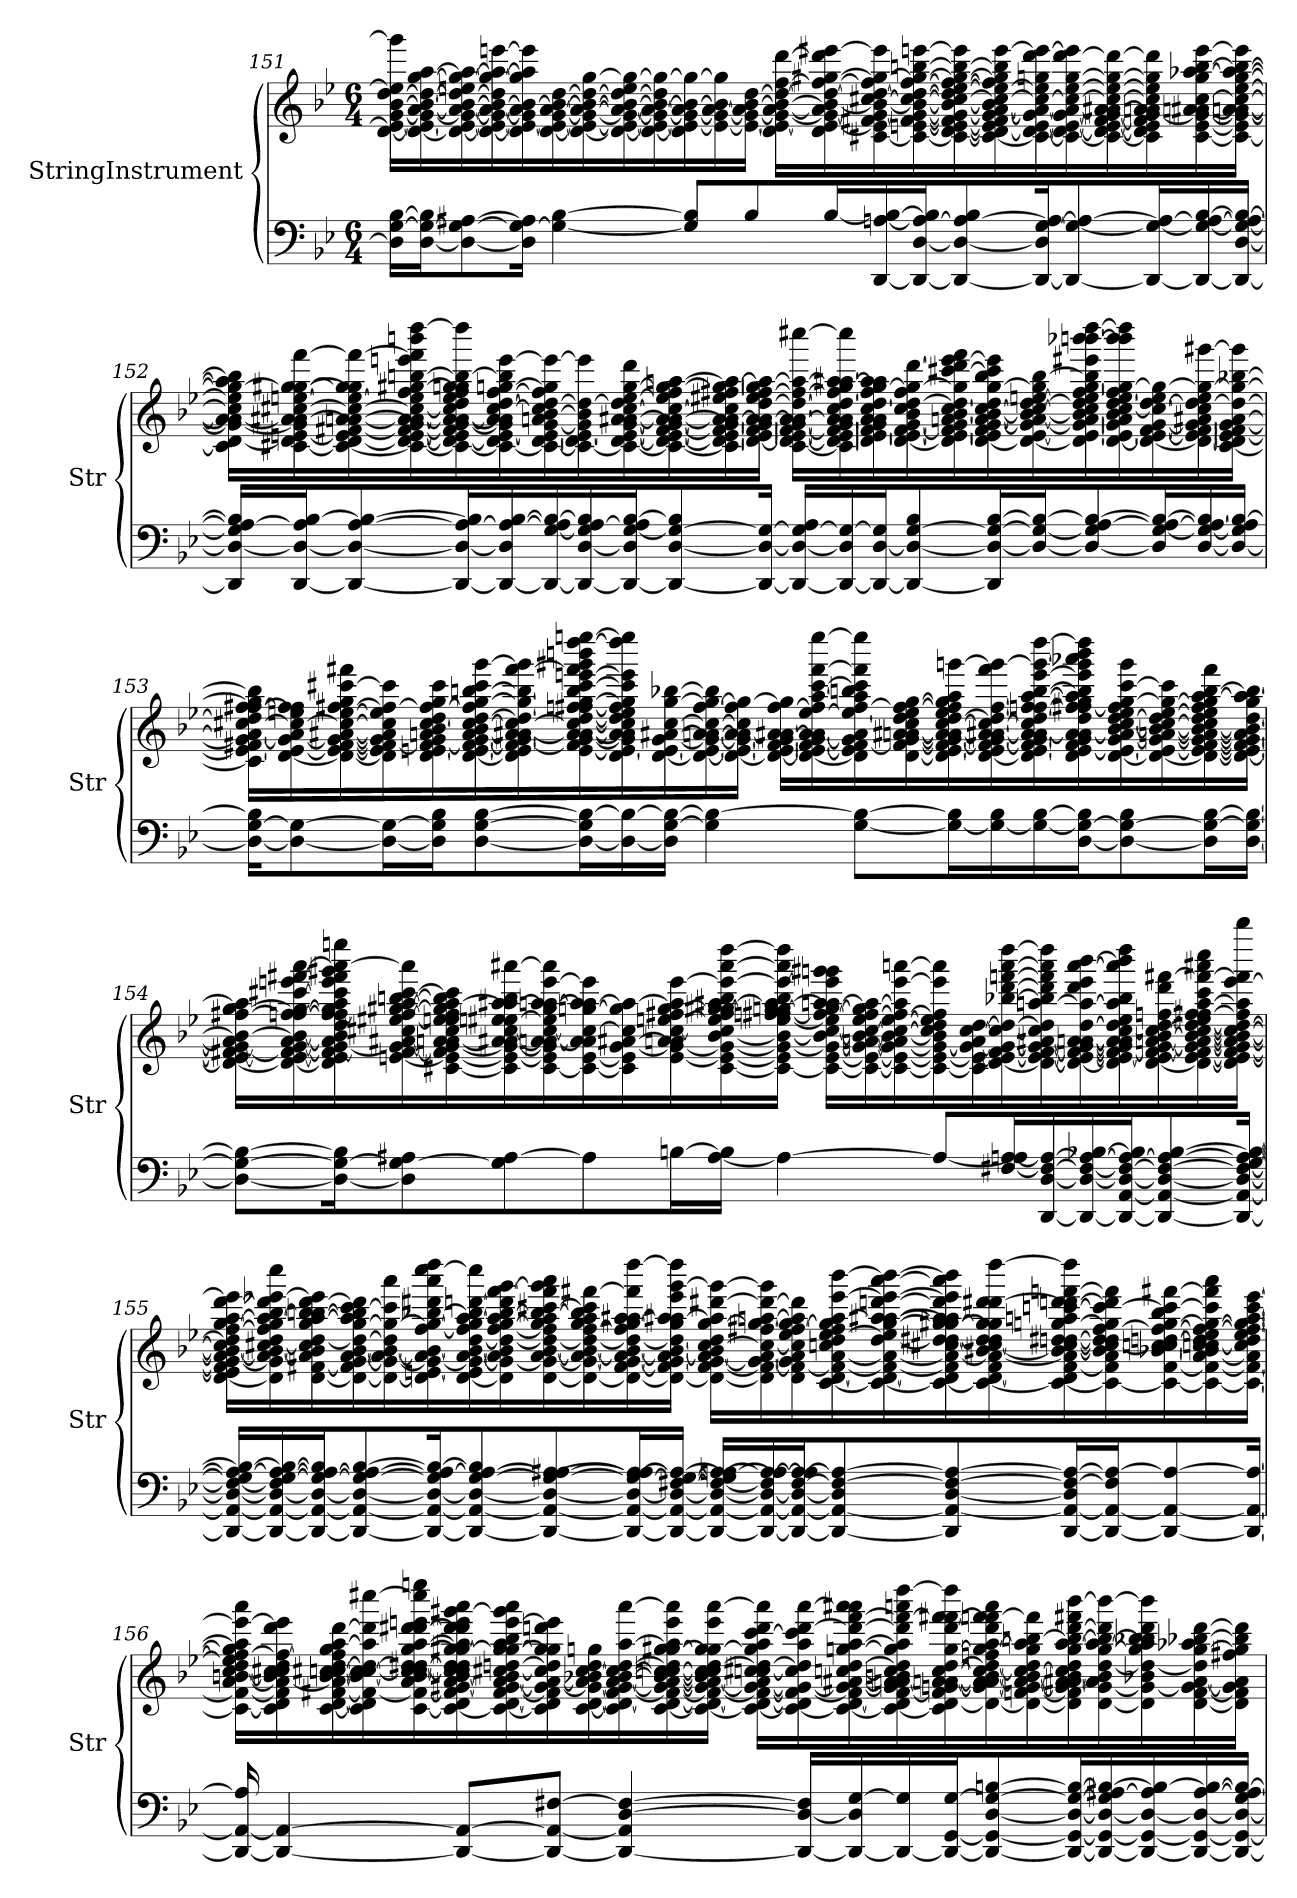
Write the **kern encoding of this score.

**kern	**kern
*part2	*part1
*staff2	*staff1
*I"StringInstrument	*I"StringInstrument
*I'Str	*I'Str
!!LO:LB:g=z
*clefF4	*clefG2
*k[b-e-]	*k[b-e-]
*M6/4	*M6/4
=151	=151
16D\] [16G\ [16B-\LL	[16d\ 16e\_ [16g\ [16b-\ [16dd\ 16ee\] 16ggg#\]LL
[16D\ 16G\_ 16B-\]J	16d\_ 16e\_ 16g\_ [16a\ 16b-\_ 16dd\_ [16gg\ [16aa\
8D\_ 8G\_ [8A#X\	16d\_ 16e\_ 16g\_ 16a\_ 16b-\_ 16dd\_ 16een\ 16gg\_ 16aa\_
.	16d\_ 16e\_ 16g\_ 16a\_ 16b-\_ 16dd\] 16gg\_ 16aa\_ [16eeen\
16D\] 16G\_ 16A#\]Jk	16d\] 16e\_ 16g\] 16a\] 16b-\_ 16gg\] 16aa\] 16eee\]
4G\_ [4B-\	[16d\ 16e\_ [16g\ [16a\ 16b-\_ [16dd\
.	16d\_ 16e\_ 16g\_ 16a\_ 16b-\_ 16dd\_ [16gg\
.	16d\_ 16e\_ 16g\_ 16a\_ 16b-\_ 16dd\_ 16ee\ 16gg\_
.	16d\_ 16e\_ 16g\_ 16a\_ 16b-\_ 16dd\] 16gg\_
8G/] 8B-/]L	16d\] 16e\_ 16g\_ 16a\] 16b-\_ 16gg\_
.	16e\_ 16g\_ [16a\ 16b-\] 16gg\]
8B-/	16e\_ 16g\_ 16a\] [16b-\ [16dd\JJ
.	16d\ 16e\_ 16g\_ [16a\ 16b-\_ 16dd\_ [16ff\ [16ddd\LL
[16B-/L	16d\ 16e\_ 16g\_ 16a\] 16b-\_ 16dd\_ 16ff\_ [16gg#X\ 16ddd\] [16eee#X\
[16DD/ [16An/ 16B-/_	[16c#X\ 16e\] 16f#X\ 16g\_ 16b-\_ [16cc#X\ 16dd\_ 16ff\] 16gg#\_ 16eee#\]
16DD/_ [16D/ 16A/_ 16B-/]J	16c#\_ [16en\ [16f#\ 16g\_ 16b-\_ 16cc#\_ 16dd\_ [16ff\ 16gg#\_ [16bbn\ [16eeen\
8DD/_ 8D/_ 8A/_ 8B-/	16c#\_ [16d\ 16e\_ 16f#\] 16g\_ 16b-\_ 16cc#\_ 16dd\] [16ee\ 16ff\_ 16gg#\_ 16bb\_ 16eee\]
.	16c#\_ 16d\_ 16e\] 16f#\ 16g\_ [16a\ 16b-\] 16cc#\_ 16ee\_ 16ff\] 16gg#\] 16bb\] [16eee\
16DD/_ 16D/] [16G/ 16A/_K	16c#\_ 16d\_ [16e\ 16g\] 16a\_ 16cc#\_ 16ee\] 16ggn\ 16ddd\ 16eee\_
8DD/_ 8G/_ 8A/_	16c#\_ 16d\_ 16e\_ [16g\ 16a\_ 16cc#\_ [16ee\ [16gg\ [16ddd\ 16eee\]
.	16c#\_ 16d\_ 16e\_ [16f#\ 16g\_ 16a\] [16a#X\ 16cc#\_ 16ee\_ 16gg\_ 16ddd\_
16DD/_ 16G/_ 16A/_L	16c#\] 16d\] 16e\] 16f#\] 16g\_ 16an\ 16a#\] 16cc#\] 16ee\] 16gg\] 16ddd\]
16DD/_ 16G/_ 16A/_ [16B-/	[16c#\ [16e\ 16g\_ 16an\ [16a#X\ [16cc#\ 16gg\ [16aa-X\ [16bb\ [16eee\
16DD/_ [16D/ 16G/_ 16A/_ 16B-/_JJ	16c#\_ 16e\] 16g\_ [16an\ 16a#\_ 16cc#\_ [16ee\ [16gg\ 16aa-\_ 16bb\_ 16eee\]JJ
!!LO:LB:g=z
=152	=152
16DD/] 16D/_ 16G/] 16A/_ 16B-/]LL	16c#\] [16d\ 16g\_ 16a\_ 16a#\] 16cc#\] 16ee\] 16gg\_ 16aa-\] 16bb\]LL
[16DD/ 16D/_ 16A/] [16B-/J	[16c#X\ 16d\] [16en\ 16g\] 16a\] [16a#X\ [16cc#X\ [16een\ 16gg\_ [16gg#X\ [16fff\
8DD/_ 8D/_ [8A/ 8B-/_	16c#\_ [16d\ 16e\] [16f#X\ [16an\ 16a#\_ 16cc#\_ 16ee\_ 16gg\] 16gg#\] 16fff\_
.	16c#\_ 16d\_ [16e\ 16f#\_ 16g\ 16a\_ 16a#\_ 16cc#\_ 16ee\] 16ff\ [16gg#X\ [16bbn\ 16eeen\ 16fff\] 16bbbn\ [16dddd\
16DD/_ 16D/_ 16A/_ 16B-/]L	16c#\_ 16d\_ 16e\] 16f#\] [16g\ 16a\_ 16a#\_ 16cc#\] 16dd\ 16ee\ 16ff\ 16ggn\ 16gg#\] 16bb\_ 16dddd\]
16DD/_ 16D/] 16A/_ [16B-/	16c#\_ 16d\] [16e\ 16g\] 16a\] 16a#\] [16cc#\ [16dd\ [16ff\ [16ggn\ 16bb\] [16eee\
16DD/_ [16G/ 16A/] 16B-/_	16c#\_ [16d\ 16e\_ [16g\ 16an\ [16b-\ 16cc#\] 16dd\_ 16ff\] 16gg\] 16eee\_
16DD/_ [16D/ 16G/] [16A/ 16B-/]	16c#\_ 16d\] 16e\_ 16g\] 16b-\] 16dd\_ 16eee\]
16DD/_ 16D/] [16G/ 16A/] [16B-/J	16c#\_ [16d\ 16e\_ [16g\ [16a\ [16a#X\ [16cc#\ 16dd\] [16ee\ [16gg\ 16ddd\
8DD/_ [8D/ 8G/_ 8B-/]	16c#\_ 16d\_ 16e\_ [16f#\ 16g\_ 16a\_ 16a#\_ 16cc#\_ 16ee\] 16ff\ 16gg\_ [16aan\
.	16c#\] 16d\_ 16e\_ 16f#\] 16g\_ 16a\_ 16a#\_ 16cc#\] [16ee#X\ [16ff#X\ 16gg\_ 16aa\_
16DD/_ 16D/_ 16G/_Jk	16d\_ 16e\_ [16f#\ 16g\_ 16a\_ 16a#\_ [16dd\ 16ee#\] 16ff#\_ 16gg\] 16aa\_JJ
16DD/_ 16D/_ 16G/_ 16A/LL	[16c#\ 16d\_ 16e\_ 16f#\_ 16g\_ 16a\_ 16a#\_ 16dd\_ 16ff#\_ 16aa\_ [16cccc#X\LL
16DD/_ 16D/] 16G/_	16c#\] 16d\_ 16e\_ 16f#\_ 16g\_ 16a\_ 16a#\_ 16cc#\ 16dd\_ 16ff#\] 16gg\ 16aa\_ [16aa#X\ 16cccc#\]
16DD/_ [16D/ 16G/]J	16d\] 16e\_ 16f#\_ 16g\] 16a\] 16a#\] [16cc#\ 16dd\] 16ff#\ [16gg\ 16aa\] 16aa#\]
8DD/_ 8D/_ [8G/ 8B-/	[16d\ 16e\_ 16f#\_ [16g\ 16b-\ 16cc#\] [16dd\ 16ff#\ 16gg\_ [16ddd\
.	16d\] 16e\_ 16f#\_ 16g\] 16an\ [16b-\ [16cc#\ 16dd\] 16gg\] [16ccc#X\ 16ddd\] [16eee\ 16fff\
16DD/] 16D/_ 16G/_ [16B-/L	[16d\ 16e\] 16f#\] [16g\ [16a\ 16b-\_ 16cc#\_ 16dd\ [16gg\ 16bb\ 16ccc#\] 16eee\]
16D/_ 16G/_ 16B-/_J	16d\_ [16e\ 16g\_ 16a\_ 16b-\_ 16cc#\_ [16dd\ [16een\ 16gg\] [16bb\
8D/_ 8G/] [8A/ 8B-/_	16d\] 16e\_ 16g\_ 16a\_ 16b-\_ 16cc#\] 16dd\] 16ee\_ [16ff#\ 16gg\ 16bb\] 16eee#X\ [16bbb-X\ [16bbbn\ [16dddd\
.	[16d\ 16e\_ 16g\] 16a\] 16b-\] [16cc#\ [16dd\ 16ee\] 16ff#\] [16gg\ 16bbb-\] 16bbb\] 16dddd\]
16D/] [16G/ 16A/_ 16B-/_L	16d\_ 16e\_ [16f#\ [16g\ 16cc#\_ 16dd\_ 16ee\ 16gg\_
[16D/ 16G/_ 16A/_ 16B-/]	16d\_ 16e\_ 16f#\_ 16g\_ [16a#X\ 16cc#\] 16dd\_ 16ee\ 16gg\_ [16ggg#X\
16D/_ 16G/] 16A/] [16B-/JJ	[16c#\ 16d\] 16e\_ 16f#\] 16g\_ 16a#\_ 16dd\_ 16gg\_ [16bb-X\ 16ggg#\]JJ
!!LO:LB:g=z
=153	=153
16D\_ [16G\ 16B-\]KL	16c#\] 16e\_ 16f#X\ 16g\_ 16a#\_ [16cc#X\ 16dd\] [16ff\ [16ff#X\ 16gg\] 16bb-\]LL
8D\_ 8G\_	[16d\ 16e\_ 16g\_ 16a#\] 16cc#\_ 16een\ 16ff\] 16ff#\]
.	16d\_ 16e\_ [16f#\ 16g\_ [16a#X\ 16cc#\_ [16ee\ [16ff#X\ 16gg\ [16ccc#X\ 16fff#X\
16D\_ 16G\_L	16d\] 16e\] 16f#\_ 16g\] 16a#\] 16cc#\] 16ee\] 16ff#\_ 16ccc#\]
16D\] 16G\] 16B-\J	16d\ [16en\ 16f#\_ 16g\ 16an\ [16b-\ 16cc#\ 16dd\ 16ff#\_ 16gg\ 16ccc#\
[8D\ [8G\ [8B-\	[16d\ 16e\_ 16f#\_ [16g\ [16a\ 16b-\] [16cc#\ [16dd\ 16ff#\] [16gg\ [16bbn\ 16ccc#\ [16ggg\
.	16d\] 16e\] 16f#\_ 16g\_ 16a\_ [16a#X\ 16cc#\_ 16dd\_ 16gg\_ 16bb\] [16fff#\ 16ggg\]
16D\_ 16G\] 16B-\_L	[16e\ 16f#\] 16g\_ 16a\_ 16a#\_ 16cc#\_ 16dd\_ 16ffn\ [16ff#X\ 16gg\_ 16bb\ [16ccc#\ [16eeen\ 16fff#\] 16ggg#X\ 16bbbn\ [16dddd\ [16eeeen\
16D\_ 16B-\_	16d\ 16e\_ 16g\] 16a\] 16a#\] 16cc#\] 16dd\] 16ee\ 16ff#\] 16gg\] 16ccc#\] 16eee\] 16dddd\] 16eeee\]
16D\] [16G\ 16B-\_JJ	[16d\ 16e\_ [16g\ [16a#X\ [16cc#\ [16gg\ [16bb-X\
4G\] 4B-\_	16d\_ 16e\_ 16g\_ [16an\ 16a#\_ 16cc#\_ [16ff#\ 16gg\_ 16bb-\]
.	16d\_ 16e\_ 16g\_ 16a\_ 16a#\] 16cc#\] 16ff#\] 16gg\_JJ
.	16d\_ 16e\_ [16f#\ 16g\_ 16a\_ [16a#X\ [16ff#\ 16gg\]LL
.	16d\_ 16e\_ 16f#\_ 16g\_ 16a\] 16a#\_ [16ee\ 16ff#\] [16aa\ [16ccc#\ [16fff#\ [16eeee\
[8G\ 8B-\_L	16d\] 16e\] 16f#\_ 16g\] 16a#\] 16ee\_ [16ff#\ 16aa\] 16bbn\ 16ccc#\] 16fff#\] 16eeee\]
.	[16d\ 16f#\_ [16g\ [16an\ [16a#X\ 16cc#\ 16dd\ 16ee\] 16ff#\_ [16gg\
16G\_ 16B-\]L	16d\] [16e\ 16f#\_ 16g\_ 16a\_ 16a#\] [16cc#\ [16dd\ 16ee\ 16ff#\] 16gg\] 16aa\ [16gggn\
16G\_ 16B-\	[16d\ 16e\] 16f#\_ 16g\_ 16a\_ [16a#X\ 16cc#\_ 16dd\_ [16ff#\ 16fff#\ 16ggg\_
16G\_ [16B-\	16d\] [16e\ 16f#\] 16g\_ 16a\_ 16a#\_ 16cc#\] 16dd\_ [16ffn\ 16ff#\] [16aa\ [16bb\ [16eee\ 16ggg\_ [16dddd\
[16D\ 16G\_ 16B-\]J	16d\ 16e\_ 16f#\ 16g\] 16a\_ 16a#\] 16dd\] [16ff#X\ 16ff\] 16gg\ 16aa\] 16bb\] 16eee\] 16ggg\] 16aaa-X\ 16bbb\ 16dddd\]
8D\_ 8G\_ 8B-\	[16d\ 16e\_ [16g\ 16a\] [16b-\ [16cc#\ [16dd\ 16ee\ 16ff#\] [16gg\ [16ccc#\ 16ggg\
.	16d\_ 16e\_ 16g\_ [16an\ 16b-\_ 16cc#\_ 16dd\] [16ee\ 16gg\_ 16ccc#\]
16D\] 16G\_ [16B-\L	16d\_ 16e\_ [16f#\ 16g\_ 16a\_ 16b-\_ 16cc#\] 16dd\ 16ee\] 16ff#\ 16gg\] [16aa\ [16bb\ 16fff#\
[16D\ 16G\_ 16B-\_JJ	16d\_ 16e\_ 16f#\] 16g\_ 16a\_ 16b-\_ 16dd\ 16gg\ 16aa\_ 16bb\]JJ
!!LO:LB:g=z
=154	=154
8D\_ 8G\_ 8B-\_L	16d\_ 16e\_ [16f#X\ 16g\_ 16a\] 16b-\_ [16ff#X\ [16gg\ 16aa\]LL
.	16d\_ 16e\_ 16f#\_ 16g\_ [16a\ 16b-\_ [16ffn\ 16ff#\_ 16gg\_ [16ccc#X\ 16eeen\ [16fff#X\ [16aaa\
16D\_ 16G\_ 16B-\]K	16d\] 16e\] 16f#\_ 16g\_ 16a\] 16b-\] 16dd\ 16ff#\_ 16ff\] 16gg\] 16aa\ 16ccc#\] 16eee\ 16fff#\] 16ggg#X\ 16aaa\_ 16eeeen\
8D\] 8G\_ 8A#X\	[16en\ 16f#\_ 16g\_ [16a#X\ 16cc#X\ [16ee#X\ 16ff#\_ [16gg#X\ [16aa\ [16bbn\ [16ccc#\ 16aaa\]
.	[16c#X\ 16e\_ 16f#\] 16g\_ [16an\ 16a#\] 16cc#\ 16een\ 16ee#\] 16ff#\] 16gg#\] 16aa\_ 16bb\] 16ccc#\]
8G\] [8A#\	16c#\] 16e\_ 16g\_ 16a\] [16a#X\ [16cc#\ 16een\ [16ee#X\ 16aa\] [16aa#X\ 16bb\ [16aaa#X\
.	[16c#\ 16e\] 16g\] [16an\ 16a#\_ 16cc#\_ 16ee#\] 16gg#\ [16aan\ 16aa#\_ [16eee\ 16aaa#\]
8A#\]	16c#\_ [16e\ 16a\] 16a#\] 16cc#\_ [16ggn\ 16aa\_ 16aa#\] 16eee\]
.	16c#\] 16e\] [16g\ [16a#X\ 16cc#\] 16gg\] 16aa\_
[16Bn\L	[16e\ 16g\_ 16an\ 16a#\] [16cc#\ [16een\ 16ff#X\ [16gg\ 16aa\] [16eee\
[16A#\ 16B\]JJ	[16c#\ 16e\_ 16g\_ [16b-\ 16cc#\] 16ee\] 16ff#\ 16gg\] [16gg#X\ [16aa#X\ 16bb\ 16eee\_ [16aaa#\ [16dddd\
4A#\_	16c#\_ 16e\] 16g\_ 16b-\_ [16ee\ [16ffn\ 16ff#X\ 16ggn\ 16gg#\_ 16aa#\_ 16bb\ 16eee\_ 16aaa#\] 16dddd\]JJ
.	16c#\_ [16e\ 16g\_ 16b-\_ [16cc#\ 16ee\] 16ff\_ 16gg#\_ [16aan\ 16aa#\] 16eee\] 16gggn\ 16ggg#X\LL
.	16c#\_ 16e\_ 16g\_ [16an\ 16b-\_ 16cc#\_ 16ee\ 16ff\_ 16gg#\] 16aa\_
.	16c#\_ 16e\_ 16g\_ 16a\] 16b-\_ 16cc#\_ [16ee\ 16ff\_ 16aa\] [16eee\ [16aaan\
8A#/L_	16c#\_ 16e\_ 16g\_ 16b-\] 16cc#\] 16dd\ 16ee\] 16ff\] 16eee\] 16aaa\]
.	16c#\] 16e\_ 16g\_ 16a\ [16cc#\ [16dd\
[16F#X/ [16An/ 16A#/]L	[16d\ 16e\_ 16f#\ 16g\_ 16cc#\_ 16dd\_ [16bb-X\ [16ddd\ [16fffn\ [16aaa\ [16dddd\
[16DD/ [16D/ 16F#/_ 16A/_	16d\_ 16e\_ [16f#\ 16g\_ [16a#X\ 16cc#\] 16dd\] [16aan\ 16bb-\] 16ddd\] 16fff\] 16aaa\] 16dddd\]
16DD/_ 16D/_ 16F#/_ 16A/_ [16B-X/	16d\_ 16e\_ 16f#\_ 16g\_ [16an\ 16a#\_ [16dd\ 16aa\_ 16ddd\ 16eee\ [16aaa\ [16bbb-\
16DD/_ [16AA/ 16D/_ 16F#/_ 16A/_ 16B-/]J	16d\] 16e\_ 16f#\_ 16g\] 16a\] 16a#\] [16cc#\ 16dd\] 16ee\ 16aa\] 16bb-\ 16aaa\] 16bbb-\] 16dddd\
8DD/_ 8AA/_ 8D/_ 8F#/_ 8A/_ [8B-/	[16d\ 16e\] 16f#\_ [16g\ [16an\ [16b-\ 16cc#\_ [16dd\ [16ffn\ 16ddd\ [16fff#X\
.	16d\_ [16e\ 16f#\] 16g\_ 16a\_ 16b-\_ 16cc#\_ 16dd\_ 16ee\ 16ff\_ 16ff#X\ [16aa\ 16ccc#\ 16fff#\_ 16aaa#X\ 16cccc\
16DD/_ 16AA/_ 16D/_ 16F#/_ [16G/ 16A/_ 16B-/_Jk	16d\] 16e\_ [16f#\ 16g\] 16a\_ 16b-\_ 16cc#\_ 16dd\_ 16ff\] 16aa\] [16eee\ 16fff#\] 16bbbb-\JJ
!!LO:LB:g=z
=155	=155
16DD/_ 16AA/_ 16D/_ 16F#/_ 16G/] 16A/_ 16B-/_LL	[16d\ 16e\] 16f#\] [16g\ 16a\_ 16b-\_ 16cc#\] 16dd\] [16ff\ [16gg\ [16aa\ [16ddd\ 16eee\]LL
16DD/_ 16AA/_ 16D/_ 16F#/] [16G/ 16A/_ 16B-/_	16d\] 16g\] 16a\_ 16b-\_ [16cc#X\ 16dd\ 16ff\] 16gg\] 16aa\_ [16bb-\ 16ddd\] [16eee-X\ 16cccc\
16DD/_ 16AA/_ 16D/_ 16G/_ 16A/_ 16B-/]J	[16d\ [16f#X\ 16a\] 16b-\] 16cc#\] [16dd\ 16gg\ 16aa\_ 16bb-\] [16bbn\ [16ddd\ 16eee-\]
8DD/_ 8AA/_ 8D/_ 8G/_ 8A/_ [8B-/	16d\_ 16f#\] [16g\ [16a\ [16b-\ 16dd\_ [16gg\ 16aa\] 16bb\] [16ccc\ 16ddd\]
.	16d\_ 16g\_ 16a\_ 16b-\_ 16dd\] 16gg\_ 16ccc\] 16aaa\
16DD/_ 16AA/_ 16D/_ 16G/] 16A/_ 16B-/_K	16d\] [16en\ 16g\_ 16a\] 16b-\_ [16ff\ 16gg\_ [16bb-X\ 16ddd#X\ 16aaa\ [16cccc\ 16dddd\
8DD/_ 8AA/_ 8D/_ [8G/ 8A/_ 8B-/]	[16d\ 16e\] 16g\_ [16a\ 16b-\_ [16dd\ 16ff\] 16gg\] [16aa\ 16bb-\] [16dddn\ 16cccc\]
.	16d\] 16g\_ 16a\] 16b-\] 16dd\_ [16ff\ [16gg\ 16aa\] [16bb-\ 16ddd\] [16fff\ [16ggg\
8DD/_ 8AA/_ 8D/_ 8G/_ 8A/_ [8A#X/	[16d\ 16g\_ [16a\ [16b-\ 16dd\_ 16ff\] 16gg\] 16aa\ 16bb-\_ [16ccc#X\ 16fff\] 16ggg\] 16aaa\
.	16d\_ 16g\_ 16a\_ 16b-\_ 16dd\_ [16ff\ 16gg\ 16aa\ 16bb-\] 16ccc#\] [16fff#X\
16DD/_ 16AA/_ 16D/_ 16G/_ 16A/] 16A#/_L	16d\_ [16f#\ 16g\_ 16a\_ 16b-\_ 16dd\_ 16ff\] [16gg\ [16aa\ 16aa#X\ 16fff#\] [16dddd\
16DD/_ 16AA/_ 16D/_ [16F#X/ 16G/_ 16A#/_JJ	16d\_ 16f#\] 16g\_ 16a\_ 16b-\_ 16dd\_ 16gg\] 16aa\] [16aa#X\ 16eee-\ [16ggg\ 16dddd\]JJ
16DD/_ 16AA/_ 16D/_ 16F#/_ 16G/] [16An/ 16A#/_LL	16d\_ [16f#\ 16g\_ 16a\_ 16b-\] [16cc#\ 16dd\] [16gg\ 16aa#\] [16ddd#X\ 16ggg\_LL
16DD/_ 16AA/_ 16D/_ 16F#/] 16A/_ 16A#/_	16d\] 16f#\_ 16g\_ 16a\_ 16cc#\_ [16ff#X\ 16gg\] [16aan\ 16ddd#\_ 16ggg\]
16DD/_ 16AA/_ 16D/_ [16F#/ 16A/_ 16A#/]J	16d\ 16f#\_ 16g\] 16a\] 16cc#\] 16ee-\ 16ff#\_ [16gg\ 16aa\] 16ddd#\]
8DD/_ 8AA/_ 8D/] 8F#/_ 8A/_	[16c\ [16d\ 16f#\_ [16a\ 16ccn\ 16dd\ [16ee-\ 16ff#\] 16gg\] [16aa\ [16eee-\ [16bbb-\
.	16c\_ 16d\_ 16f#\_ 16a\_ [16dd\ 16ee-\] [16gg\ 16aa\_ [16aa#X\ [16dddn\ 16eee-\_ [16aaa\ 16bbb-\_
8DD/] 8AA/_ [8D/ 8F#/_ 8A/_	16c\_ 16d\] 16f#\] 16a\_ 16cc#X\ 16dd\_ [16dd#X\ 16gg\_ [16gg#X\ 16aa\] 16aa#\] 16ddd\] 16eee-\] 16aaa\] 16bbb-\]
.	16c\_ [16d\ 16f#\ 16a\_ [16b#X\ [16cc#\ 16dd\] 16dd#\] 16gg\] 16gg#\] 16ddd\ [16ddd#X\ [16dddd\
[16DD/ 16AA/_ 16D/] 16F#/_ 16A/_L	16c\_ 16d\] [16f#\ 16a\] 16b#\_ 16cc#\_ [16ddn\ [16dd#X\ [16ggn\ 16aan\ [16cccn\ [16dddn\ 16ddd#\] [16fffn\ 16dddd\]
16DD/_ 16AA/_ 16F#/] 16A/_J	16c\_ 16f#\] 16a\ 16b#\] 16cc#\_ 16dd\] 16dd#\] [16ff#\ 16gg\] 16ccc\_ 16ddd\] 16fff\]
8DD/_ 8AA/_ 8A/_	16c\_ [16f#\ [16b-X\ 16ccn\ 16cc#\_ [16ddn\ 16ff#\_ [16gg\ 16bb-\ 16ccc\_ [16fff#X\
.	16c\_ 16f#\_ [16a\ 16b-\] [16ccn\ 16cc#\] 16dd\] 16ee-\ 16ff#\_ 16gg\_ 16ccc\] 16fff#\] 16aaa\
16DD/_ 16AA/_ 16A/_Jk	16c\_ 16f#\_ 16a\] 16cc\] 16dd\ [16ee-\ 16ff#\_ 16gg\_ [16aa\ 16ccc\ [16eee-\JJ
!!LO:PB:g=z
=156	=156
16DD/_ 16AA/_ 16A/]	16c\_ 16f#\_ [16a\ [16bn\ [16cc\ 16dd\ 16ee-\] 16ff#\_ 16gg\] 16aa\] 16eee-\_ 16aaa\LL
4DD/_ 4AA/_	16c\] 16d\ 16f#\] 16a\_ 16b\] 16cc\] 16cc#X\ 16dd\ 16ff#\_ 16ddd\ 16eee-\]
.	[16c\ [16d\ [16f#X\ 16a\] [16b\ [16ccn\ [16cc#X\ [16dd\ 16ff#\] 16gg\ [16aa\ [16ddd\
.	16c\] 16d\] 16f#\_ 16b\_ 16cc\_ 16cc#\_ 16dd\_ 16aa\] 16ddd\] [16cccc#X\
.	[16c\ 16f#\_ 16a\ 16b\] 16cc\_ 16cc#\_ 16dd\_ [16dd#X\ [16gg\ [16aa\ [16ddd\ [16ddd#X\ 16eeen\ 16cccc#\] 16eeeen\
8DD/_ 8AA/_L	16c\_ 16d\ 16f#\] [16g#X\ 16a\ [16b\ 16cc\] 16cc#\] 16dd#\] 16dd\] 16gg\_ [16gg#X\ 16aa\] 16ddd\] 16ddd#\] 16eee\ [16ggg#X\ 16aaa\
.	16c\_ [16d\ [16f#\ 16g#\_ [16a\ 16b\] [16cc#X\ [16ddn\ 16gg\_ 16gg#\_ 16aa\ 16bb-\ [16eee\ 16ggg#\] 16aaa\
8DD/_ 8AA/_ [8F#X/J	16c\] 16d\] 16f#\] 16g#\_ 16a\_ 16cc#\] 16dd\] 16gg\] 16gg#\] 16dddn\ 16eee\]
.	[16c\ [16d\ 16g#\_ 16a\] 16b-X\ [16cc#\ 16dd\ 16ggn\
4DD/_ 4AA/] [4D/ 4F#/_	16c\] 16d\_ [16f#\ 16g#\_ [16a\ [16b-\ 16cc#\_ [16dd\ [16aa\ [16aaa\
.	[16c\ 16d\_ 16f#\_ 16g#\_ 16a\_ 16b-\_ [16ccn\ 16cc#\_ 16dd\] [16gg\ [16gg#X\ 16aa\] 16eee\ 16aaa\]
.	16c\_ 16d\_ 16f#\_ 16g#\_ 16a\_ 16b-\] 16cc\] 16cc#\] [16dd\ 16gg\_ 16gg#\] 16eee\ [16aaa\JJ
.	16c\_ 16d\_ 16f#\_ 16g#\_ 16a\] [16ccn\ 16cc#X\ 16dd\_ 16gg\] 16aa\ [16ccc\ 16ddd\ 16aaa\]LL
16DD/_ 16D/_ 16F#/]LL	16c\_ 16d\] 16f#\_ 16g#\_ 16cc\] 16dd\] 16aa\ 16ccc\] [16ddd\ [16aaa\
16DD/_ 16D/] [16G/	16c\_ [16d\ 16f#\] 16g#\_ [16a#X\ [16ccn\ [16dd\ [16ggn\ [16aa\ 16ddd\_ [16fff\ 16aaa\] 16aaa#X\
16DD/_ 16G/]	16c\_ 16d\] [16f#\ 16g#\] 16an\ 16a#\_ 16bn\ 16cc\] 16dd\] 16gg\] 16aa\] 16ddd\] 16fff\_ 16aaan\ [16dddd\
16DD/_ [16GG/ [16G/J	16c\] [16d\ 16f#\] [16gn\ [16an\ 16a#\_ [16cc\ [16dd\ [16gg\ [16ddd\ 16fff\] [16fff#X\ 16dddd\]
8DD/_ 8GG/_ [8D/ 8G/_ [8Bn/	16d\_ 16g\_ 16a\_ 16a#\] [16b\ 16cc\_ 16dd\_ 16ffn\ 16gg\_ [16aa\ 16ddd\] [16fffn\ 16fff#\] 16aaa\
.	16d\_ [16fn\ 16g\_ 16a\_ 16b\_ 16cc\_ 16dd\] 16gg\] 16aa\] [16bbn\ 16fff\]
16DD/_ 16GG/_ 16D/_ 16G/_ 16B/_L	16d\] 16f\] 16g\] 16a\] [16a#X\ 16b\_ 16cc\] 16dd\ 16gg\ [16aa\ 16bb\_ [16ddd\ 16fff#X\ [16bbb-\
16DD/_ 16GG/_ 16D/_ 16G/] [16A#X/ 16B/_	[16d\ [16g\ 16a#\] 16b\] [16dd\ [16gg\ 16aa\_ 16bb\_ 16ddd\] 16bbb-\_
16DD/_ 16GG/_ 16D/_ 16A#/] 16B/_	16d\] 16g\_ 16b-X\ 16dd\_ 16gg\] 16aa\] 16bb-X\ 16bb\] 16ddd\ 16bbb-\]
16DD/_ 16GG/_ 16D/_ [16A#/ 16B/_	[16d\ [16f\ 16g\_ [16a#\ 16dd\] [16gg\ 16aa-X\ [16bb-X\ [16ddd\
16DD/_ 16GG/_ 16D/_ [16G/ 16A#/] 16B/_JJ	16d\] 16f\] 16g\] 16a#\] 16ff#X\ 16gg\] 16bb-\] 16ddd\]JJ
=	=
*-	*-
